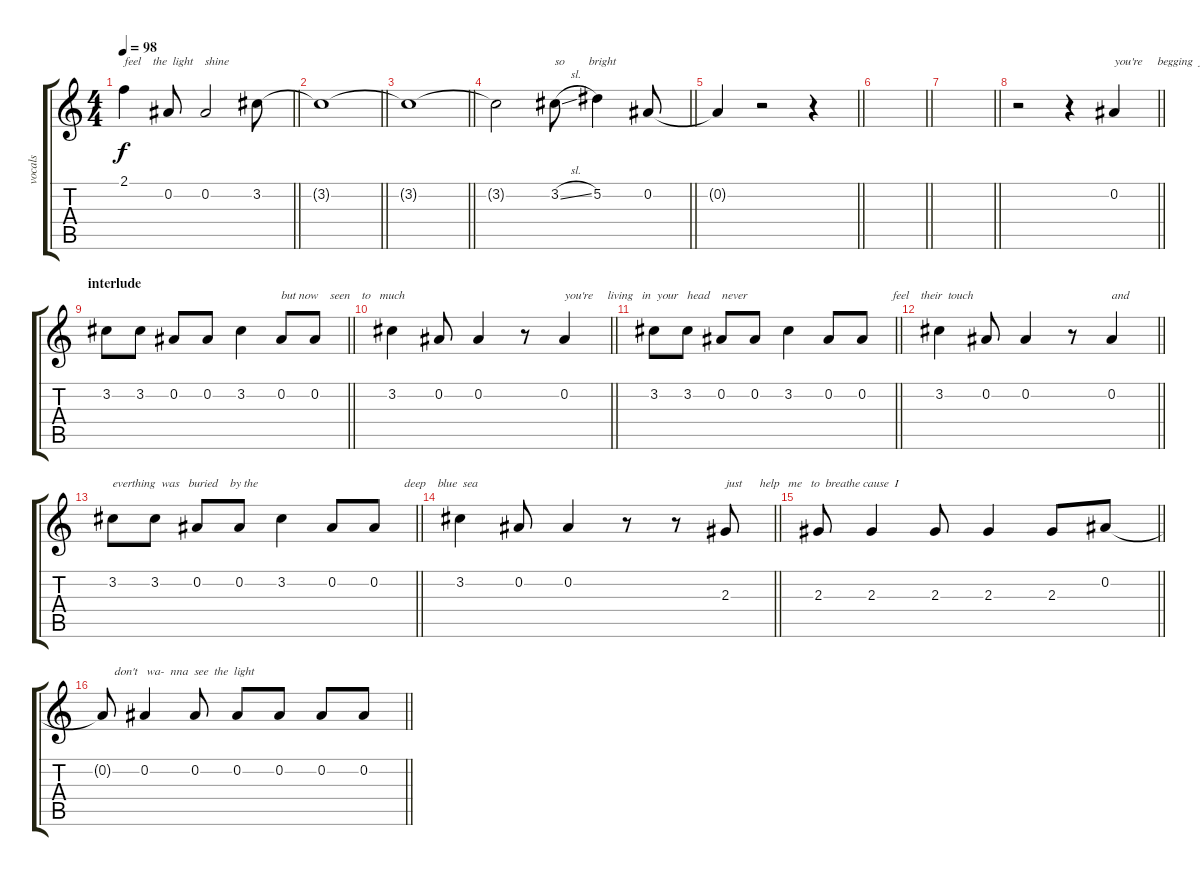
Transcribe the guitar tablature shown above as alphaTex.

\track ("vocals" "vocals") {instrument overdrivenguitar}
\staff {score tabs}
\tuning (Eb4 Bb3 Gb3 Db3 Ab2 Eb2) {hide}
\ts (4 4)
\tempo 98
\clef g2
\barLineRight lightlight
\ks c
2.1.4{txt "feel    the  light    shine" dy f} 0.2.8 0.2.2 3.2.8 |
\barLineRight lightlight
3.2{t}.1 |
\barLineRight lightlight
3.2{t}.1 |
\barLineRight lightlight
3.2{t}.2 3.2{sl}.8{txt "so        bright"} 5.2.4 0.2.8 |
\barLineRight lightlight
0.2{t}.4 r.2 r.4 |
\barLineRight lightlight
|
\barLineRight lightlight
|
\barLineRight lightlight
r.2{volume 16} r.4 0.2.4{txt "you're     begging  for  the  truth"} |
\section ("" "interlude")
\barLineRight lightlight
3.2.8 3.2.8 0.2.8 0.2.8 3.2.4 0.2.8{txt "but now    seen    to   much"} 0.2.8 |
\barLineRight lightlight
3.2.4 0.2.8 0.2.4 r.8 0.2.4{txt "you're     living   in  your   head    never "} |
\barLineRight lightlight
3.2.8 3.2.8 0.2.8 0.2.8 3.2.4 0.2.8 0.2.8{txt "          feel    their  touch"} |
\barLineRight lightlight
3.2.4 0.2.8 0.2.4 r.8 0.2.4{txt "and"} |
\barLineRight lightlight
3.2.8{txt "everthing  was   buried    by the "} 3.2.8 0.2.8 0.2.8 3.2.4 0.2.8 0.2.8{txt "          deep    blue  sea "} |
\barLineRight lightlight
3.2.4 0.2.8 0.2.4 r.8 r.8 2.3.8{txt "just      help   me   to  breathe cause  I "} |
\barLineRight lightlight
2.3.8 2.3.4 2.3.8 2.3.4 2.3.8 0.2.8 |
\barLineRight lightlight
0.2{t}.8{txt "    don't   wa-  nna  see  the  light"} 0.2.4 0.2.8 0.2.8 0.2.8 0.2.8 0.2.8
